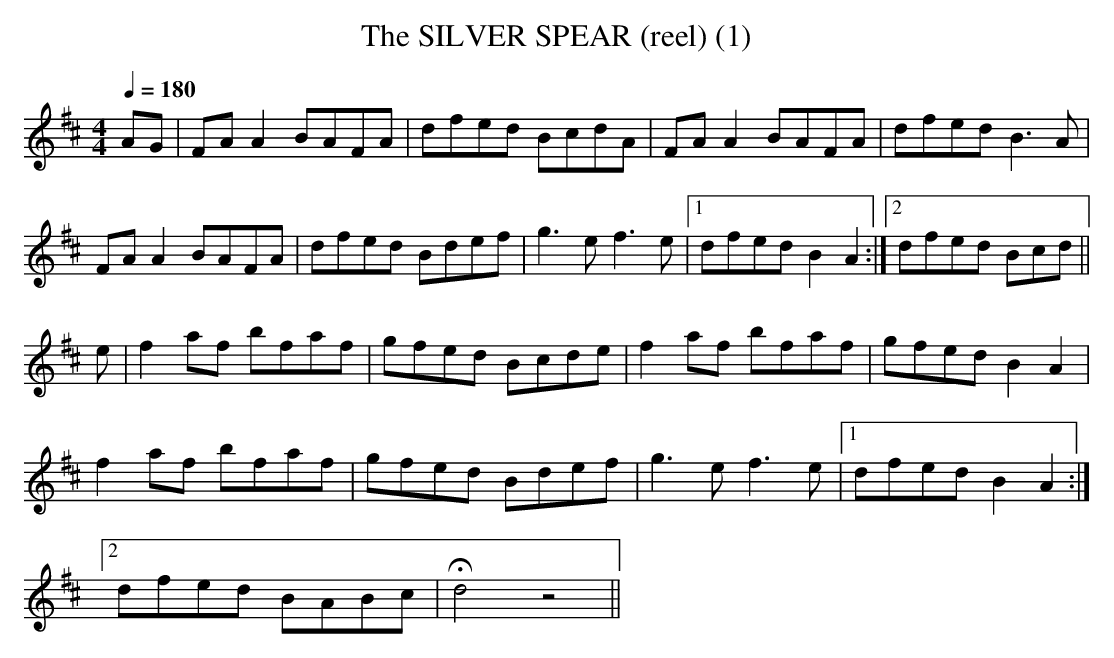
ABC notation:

X:1
T:SILVER SPEAR (reel) (1), The
Q:1/4=180
M:4/4
L:1/8
K:D
AG|FAA2 BAFA|dfed BcdA|FAA2 BAFA|dfed B3A|
FAA2 BAFA|dfed Bdef|g3e f3e|1 dfed B2A2 :|\
[2 dfed Bcd||
e|f2af bfaf|gfed Bcde|f2af bfaf|gfed B2A2|
f2af bfaf|gfed Bdef|g3e f3e|1 dfed B2A2 :|
[2 dfed BABc|Hd4z4||
